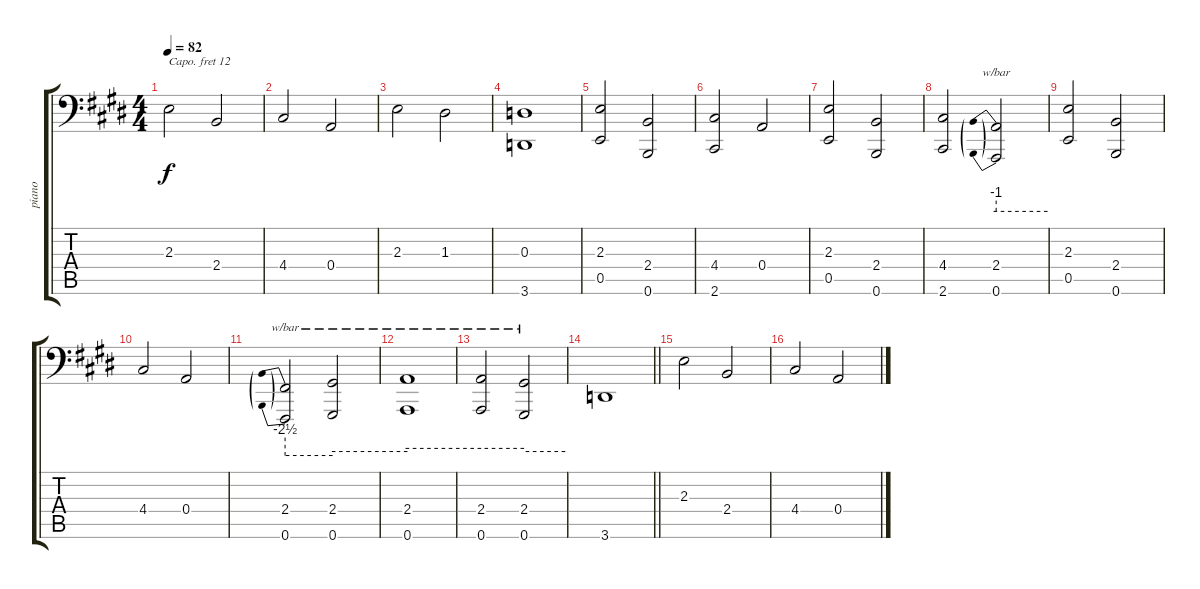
\track ("piano" "piano") {instrument acousticgrandpiano}
\staff {score tabs}
\capo 12
\tuning (C3 G2 D2 A1 E1 B0) {hide}
\ts (4 4)
\tempo 82
\clef f4
\ks e
2.3.2{dy f} 2.4.2 |
4.4.2 0.4.2 |
2.3.2 1.3.2 |
(0.3 3.6).1 |
(2.3 0.5).2 (2.4 0.6).2 |
(4.4 2.6).2 0.4.2 |
(2.3 0.5).2 (2.4 0.6).2 |
(4.4 2.6).2 (2.4 0.6).2{tbe (predive default 0 -4 60 -4)} |
(2.3 0.5).2 (2.4 0.6).2 |
4.4.2 0.4.2 |
(2.4 0.6).2{tbe (predive default 0 -10 60 -10)} (2.4 0.6).2{tbe (hold default 0 -6 60 -6)} |
(2.4 0.6).1{tbe (hold default 0 -4 60 -4)} |
(2.4 0.6).2{tbe (hold default 0 -4 60 -4)} (2.4 0.6).2{tbe (hold default 0 -6 60 -6)} |
\barLineRight lightlight
3.6.1 |
2.3.2 2.4.2 |
4.4.2 0.4.2
